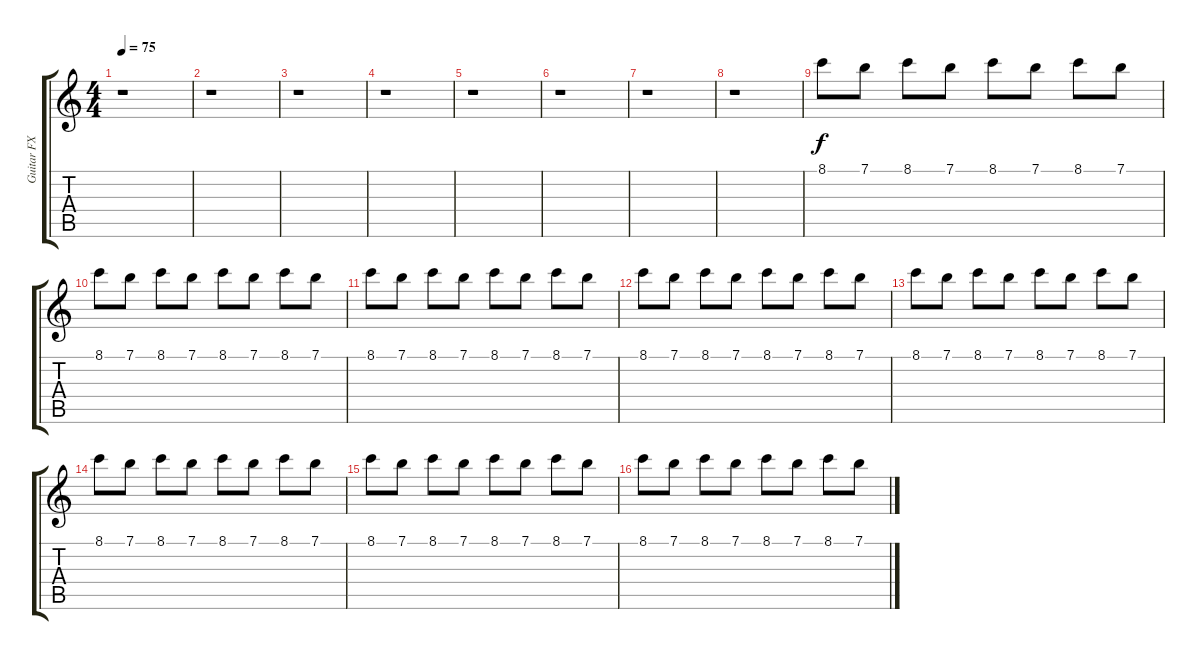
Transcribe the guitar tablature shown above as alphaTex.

\track ("Guitar FX 2" "Guitar FX ") {instrument overdrivenguitar}
\staff {score tabs}
\tuning (E4 B3 G3 D3 A2 E2) {hide}
\ts (4 4)
\tempo 75
\clef g2
\ks c
r.1{dy f} |
r.1 |
r.1 |
r.1 |
r.1 |
r.1 |
r.1 |
r.1{volume 0} |
8.1.8{volume 16} 7.1.8 8.1.8 7.1.8 8.1.8 7.1.8 8.1.8 7.1.8 |
8.1.8 7.1.8 8.1.8 7.1.8 8.1.8 7.1.8 8.1.8 7.1.8 |
8.1.8 7.1.8 8.1.8 7.1.8 8.1.8 7.1.8 8.1.8 7.1.8 |
8.1.8 7.1.8 8.1.8 7.1.8 8.1.8 7.1.8 8.1.8 7.1.8 |
8.1.8 7.1.8 8.1.8 7.1.8 8.1.8 7.1.8 8.1.8 7.1.8 |
8.1.8 7.1.8 8.1.8 7.1.8 8.1.8 7.1.8 8.1.8 7.1.8 |
8.1.8 7.1.8 8.1.8 7.1.8 8.1.8 7.1.8 8.1.8 7.1.8 |
8.1.8 7.1.8 8.1.8 7.1.8 8.1.8 7.1.8 8.1.8 7.1.8
